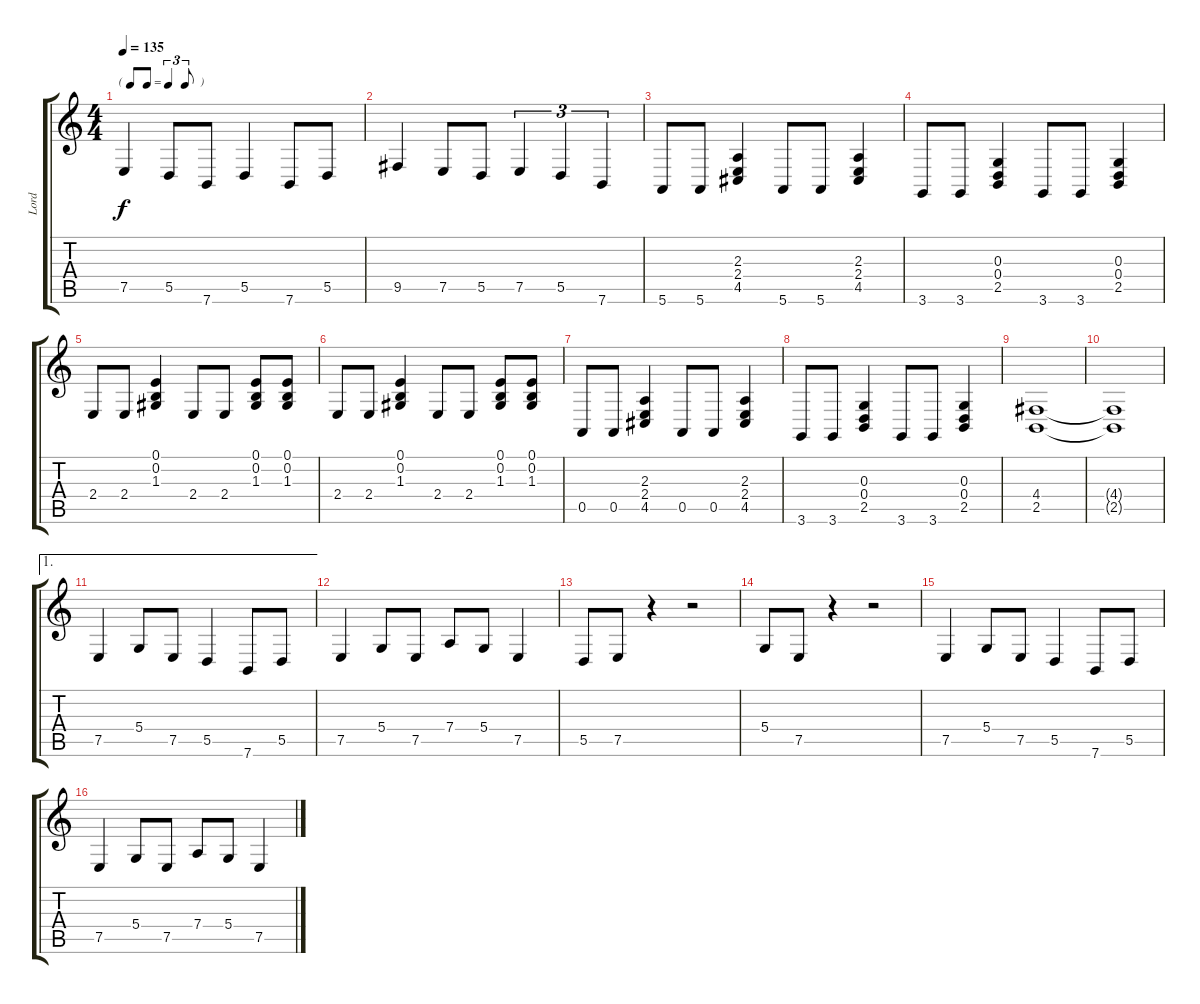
\track ("Lord" "Lord") {instrument drawbarorgan}
\staff {score tabs}
\tuning (E4 B3 G3 D3 A2 E2) {hide}
\ts (4 4)
\tf triplet8th
\tempo 135
\clef g2
\ks c
7.5.4{dy f} 5.5.8 7.6.8 5.5.4 7.6.8 5.5.8 |
9.5.4 7.5.8 5.5.8 7.5.4{tu (3 2)} 5.5.4{tu (3 2)} 7.6.4{tu (3 2)} |
5.6.8 5.6.8 (2.3 2.4 4.5).4 5.6.8 5.6.8 (2.3 2.4 4.5).4 |
3.6.8 3.6.8 (0.3 0.4 2.5).4 3.6.8 3.6.8 (0.3 0.4 2.5).4 |
2.4.8 2.4.8 (0.1 0.2 1.3).4 2.4.8 2.4.8 (0.1 0.2 1.3).8 (0.1 0.2 1.3).8 |
2.4.8 2.4.8 (0.1 0.2 1.3).4 2.4.8 2.4.8 (0.1 0.2 1.3).8 (0.1 0.2 1.3).8 |
0.5.8 0.5.8 (2.3 2.4 4.5).4 0.5.8 0.5.8 (2.3 2.4 4.5).4 |
3.6.8 3.6.8 (0.3 0.4 2.5).4 3.6.8 3.6.8 (0.3 0.4 2.5).4 |
(4.4 2.5).1 |
(4.4{t} 2.5{t}).1 |
\ae 1
7.5.4 5.4.8 7.5.8 5.5.4 7.6.8 5.5.8 |
7.5.4 5.4.8 7.5.8 7.4.8 5.4.8 7.5.4 |
5.5.8 7.5.8 r.4 r.2 |
5.4.8 7.5.8 r.4 r.2 |
7.5.4 5.4.8 7.5.8 5.5.4 7.6.8 5.5.8 |
7.5.4 5.4.8 7.5.8 7.4.8 5.4.8 7.5.4
